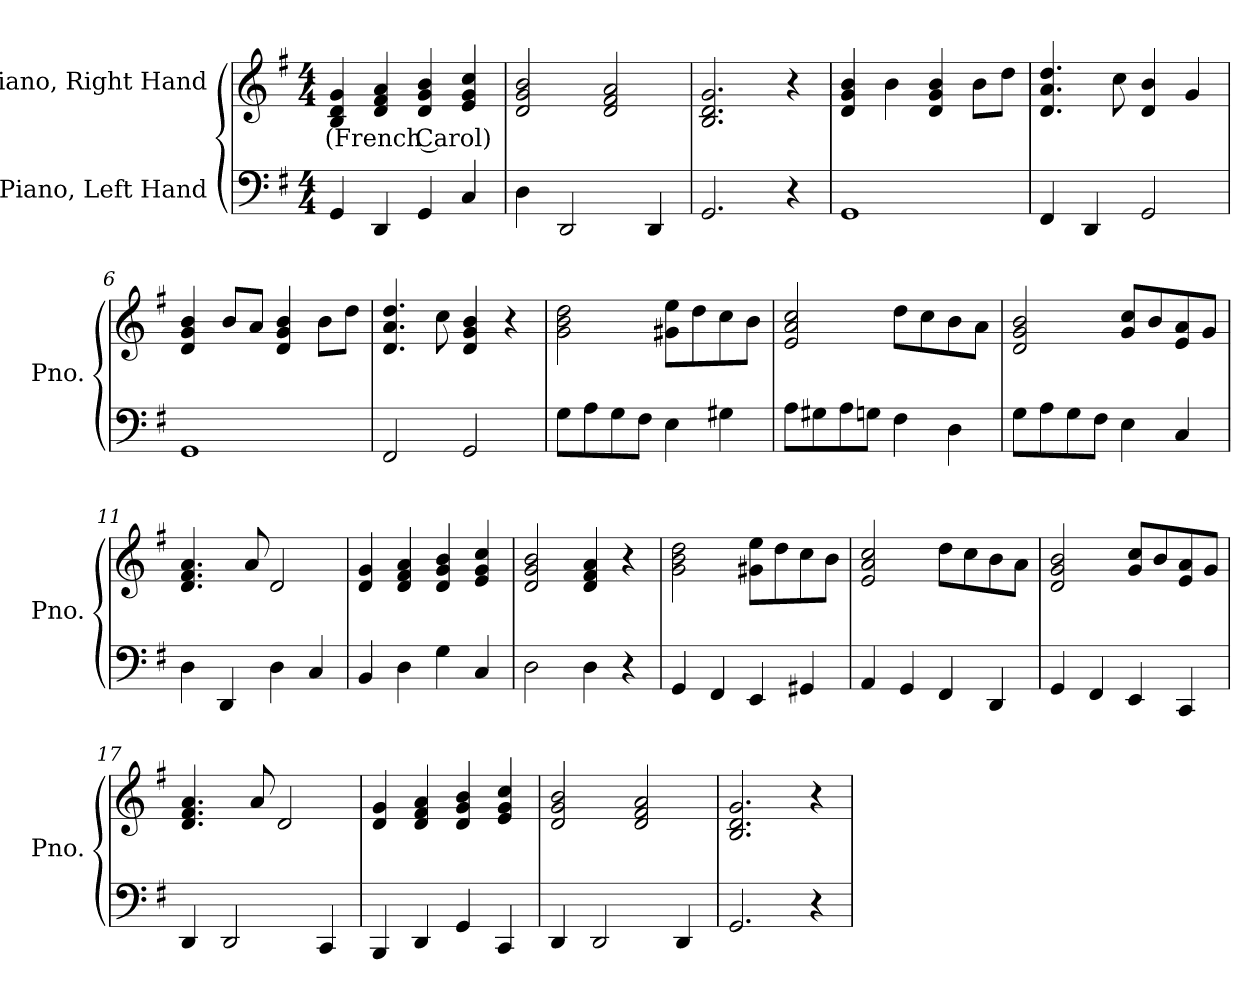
**kern	**kern	**text
*part2	*part1	*part1
*staff2	*staff1	*staff1
*I"Piano, Left Hand	*I"Piano, Right Hand	*
*I'Pno.	*I'Pno.	*
*clefF4	*clefG2	*
*k[f#]	*k[f#]	*
*M4/4	*M4/4	*
*MM100	*MM100	*
=1	=1	=1
!	!	!LO:LY:b
4GG/	4B/ 4d/ 4g/	(French Carol)
4DD/	4d/ 4f#/ 4a/	.
4GG/	4d/ 4g/ 4b/	.
4C/	4e/ 4g/ 4cc/	.
=2	=2	=2
4D\	2d/ 2g/ 2b/	.
2DD/	.	.
.	2d/ 2f#/ 2a/	.
4DD/	.	.
=3	=3	=3
2.GG/	2.B/ 2.d/ 2.g/	.
4r	4r	.
=4	=4	=4
1GG	4d/ 4g/ 4b/	.
.	4b\	.
.	4d/ 4g/ 4b/	.
.	8b\L	.
.	8dd\J	.
=5	=5	=5
4FF#/	4.d/ 4.a/ 4.dd/	.
4DD/	.	.
.	8cc\	.
2GG/	4d/ 4b/	.
.	4g/	.
!!LO:LB:g=z
=6	=6	=6
1GG	4d/ 4g/ 4b/	.
.	8b/L	.
.	8a/J	.
.	4d/ 4g/ 4b/	.
.	8b\L	.
.	8dd\J	.
=7	=7	=7
2FF#/	4.d/ 4.a/ 4.dd/	.
.	8cc\	.
2GG/	4d/ 4g/ 4b/	.
.	4r	.
=8	=8	=8
8G\L	2g\ 2b\ 2dd\	.
8A\	.	.
8G\	.	.
8F#\J	.	.
4E\	8g#X\ 8ee\L	.
.	8dd\	.
4G#X\	8cc\	.
.	8b\J	.
=9	=9	=9
8A\L	2e/ 2a/ 2cc/	.
8G#X\	.	.
8A\	.	.
8Gn\J	.	.
4F#\	8dd\L	.
.	8cc\	.
4D\	8b\	.
.	8a\J	.
=10	=10	=10
8G\L	2d/ 2g/ 2b/	.
8A\	.	.
8G\	.	.
8F#\J	.	.
4E\	8g/ 8cc/L	.
.	8b/	.
4C/	8e/ 8a/	.
.	8g/J	.
!!LO:LB:g=z
=11	=11	=11
4D\	4.d/ 4.f#/ 4.a/	.
4DD/	.	.
.	8a/	.
4D\	2d/	.
4C/	.	.
=12	=12	=12
4BB/	4d/ 4g/	.
4D\	4d/ 4f#/ 4a/	.
4G\	4d/ 4g/ 4b/	.
4C/	4e/ 4g/ 4cc/	.
=13	=13	=13
2D\	2d/ 2g/ 2b/	.
4D\	4d/ 4f#/ 4a/	.
4r	4r	.
=14	=14	=14
4GG/	2g\ 2b\ 2dd\	.
4FF#/	.	.
4EE/	8g#X\ 8ee\L	.
.	8dd\	.
4GG#X/	8cc\	.
.	8b\J	.
=15	=15	=15
4AA/	2e/ 2a/ 2cc/	.
4GG/	.	.
4FF#/	8dd\L	.
.	8cc\	.
4DD/	8b\	.
.	8a\J	.
=16	=16	=16
4GG/	2d/ 2g/ 2b/	.
4FF#/	.	.
4EE/	8g/ 8cc/L	.
.	8b/	.
4CC/	8e/ 8a/	.
.	8g/J	.
=17	=17	=17
4DD/	4.d/ 4.f#/ 4.a/	.
2DD/	.	.
.	8a/	.
.	2d/	.
4CC/	.	.
!!LO:LB:g=z
=18	=18	=18
4BBB/	4d/ 4g/	.
4DD/	4d/ 4f#/ 4a/	.
4GG/	4d/ 4g/ 4b/	.
4CC/	4e/ 4g/ 4cc/	.
=19	=19	=19
4DD/	2d/ 2g/ 2b/	.
2DD/	.	.
.	2d/ 2f#/ 2a/	.
4DD/	.	.
=20	=20	=20
2.GG/	2.B/ 2.d/ 2.g/	.
4r	4r	.
=	=	=
*-	*-	*-
